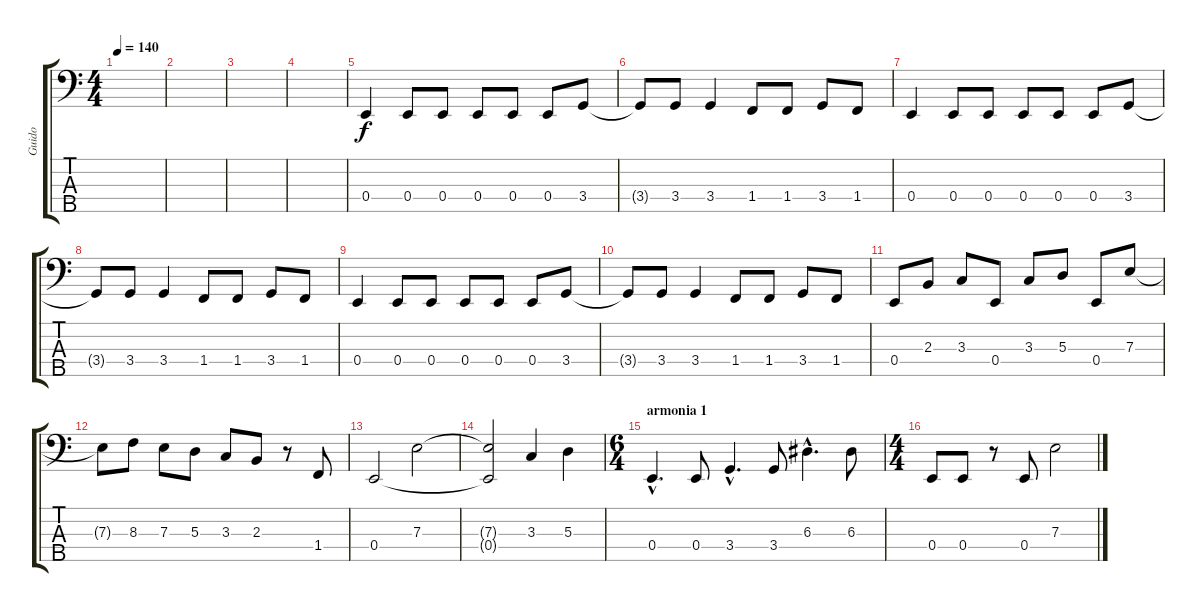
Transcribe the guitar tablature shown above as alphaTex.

\track ("Guido" "Guido") {instrument electricbasspick}
\staff {score tabs}
\tuning (G2 D2 A1 E1 B0) {hide}
\ts (4 4)
\tempo 140
\clef f4
\ks c
|
|
|
|
0.4.4 0.4.8 0.4.8 0.4.8 0.4.8 0.4.8 3.4.8 |
3.4{t}.8 3.4.8 3.4.4 1.4.8 1.4.8 3.4.8 1.4.8 |
0.4.4 0.4.8 0.4.8 0.4.8 0.4.8 0.4.8 3.4.8 |
3.4{t}.8 3.4.8 3.4.4 1.4.8 1.4.8 3.4.8 1.4.8 |
0.4.4 0.4.8 0.4.8 0.4.8 0.4.8 0.4.8 3.4.8 |
3.4{t}.8 3.4.8 3.4.4 1.4.8 1.4.8 3.4.8 1.4.8 |
0.4.8 2.3.8 3.3.8 0.4.8 3.3.8 5.3.8 0.4.8 7.3.8 |
7.3{t}.8 8.3.8 7.3.8 5.3.8 3.3.8 2.3.8 r.8 1.4.8 |
0.4.2 7.3.2 |
(7.3{t} 0.4{t}).2 3.3.4 5.3.4 |
\ts (6 4)
\section ("" "armonia 1")
0.4{hac}.4{d} 0.4.8 3.4{hac}.4{d} 3.4.8 6.3{hac}.4{d} 6.3.8 |
\ts (4 4)
0.4.8 0.4.8 r.8 0.4.8 7.3.2
